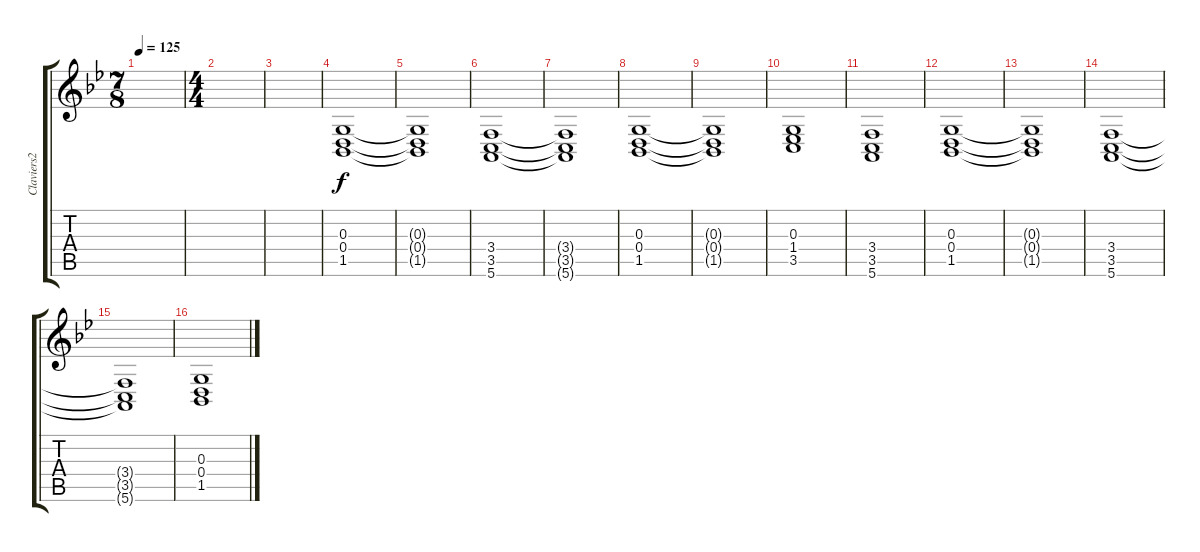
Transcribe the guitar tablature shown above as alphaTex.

\track ("Claviers2" "Claviers2") {instrument drawbarorgan}
\staff {score tabs}
\tuning (E4 B3 G3 D3 A2 E2) {hide}
\ts (7 8)
\tempo 125
\clef g2
\ks bb
|
\ts (4 4)
|
|
(0.3 0.4 1.5).1{instrument synthstrings1} |
(0.3{t} 0.4{t} 1.5{t}).1 |
(3.4 3.5 5.6).1 |
(3.4{t} 3.5{t} 5.6{t}).1 |
(0.3 0.4 1.5).1 |
(0.3{t} 0.4{t} 1.5{t}).1 |
(0.3 1.4 3.5).1 |
(3.4 3.5 5.6).1 |
(0.3 0.4 1.5).1 |
(0.3{t} 0.4{t} 1.5{t}).1 |
(3.4 3.5 5.6).1 |
(3.4{t} 3.5{t} 5.6{t}).1 |
(0.3 0.4 1.5).1
